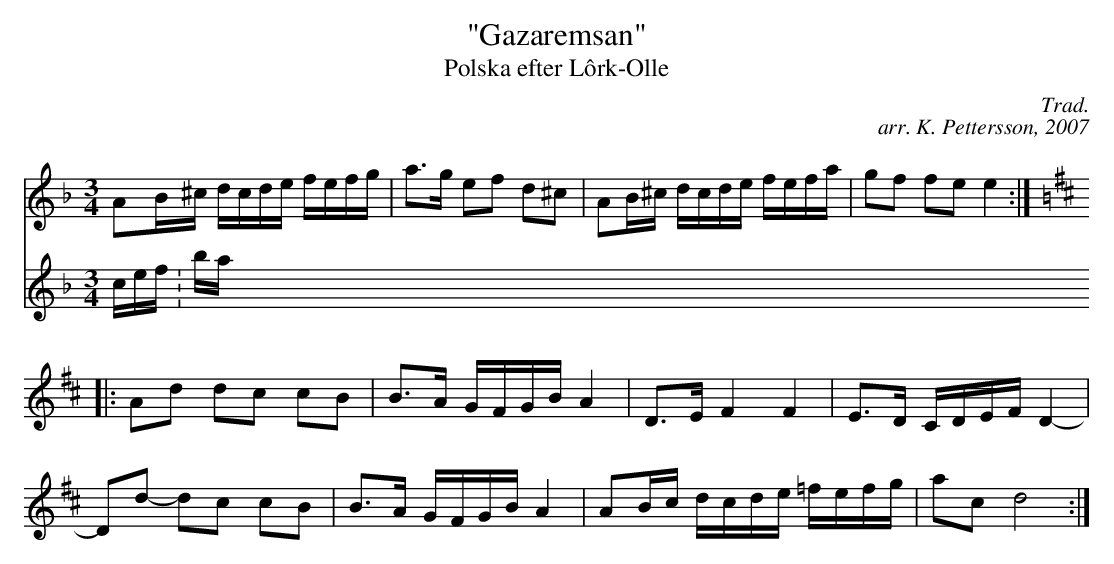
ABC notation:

X:1
T: "Gazaremsan"
T: Polska efter Lôrk-Olle
C: Trad.
C: arr. K. Pettersson, 2007
M: 3/4
L: 1/16
K: Dm
V: 1
A2B^c dcde fefg|a3g e2f2 d2^c2|A2B^c dcde fefa|g2f2 f2e2 e4:|
K:D
|:A2d2 d2c2 c2B2|B3A GFGB A4|D3E F4 F4|E3D CDEF D4-|
D2d2- d2c2 c2B2|B3A GFGB A4|A2Bc dcde =fefg|a2c2 d8:|
V: 2
V: 3
clef: bass
